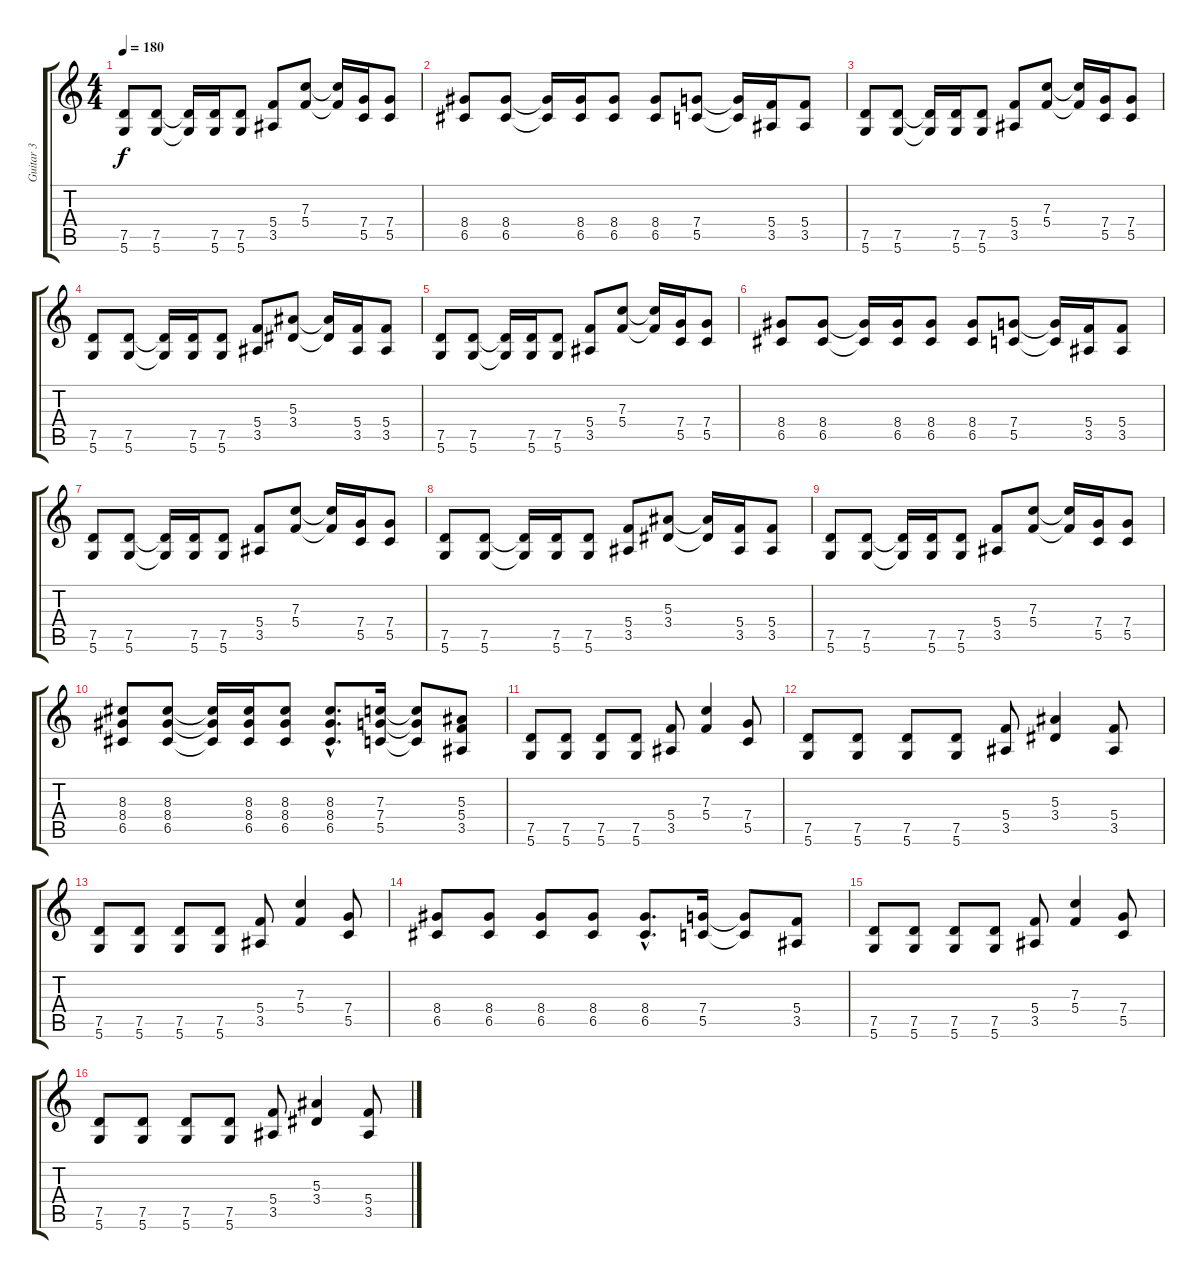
\track ("Guitar 3" "Guitar 3") {instrument distortionguitar}
\staff {score tabs}
\tuning (D4 A3 F3 C3 G2 D2) {hide}
\ts (4 4)
\tempo 180
\clef g2
\ks c
(7.5 5.6).8{dy f} (7.5 5.6).8 (7.5{t} 5.6{t}).16 (7.5 5.6).16 (7.5 5.6).8 (5.4 3.5).8 (7.3 5.4).8 (7.3{t} 5.4{t}).16 (7.4 5.5).16 (7.4 5.5).8 |
(8.4 6.5).8 (8.4 6.5).8 (8.4{t} 6.5{t}).16 (8.4 6.5).16 (8.4 6.5).8 (8.4 6.5).8 (7.4 5.5).8 (7.4{t} 5.5{t}).16 (5.4 3.5).16 (5.4 3.5).8 |
(7.5 5.6).8 (7.5 5.6).8 (7.5{t} 5.6{t}).16 (7.5 5.6).16 (7.5 5.6).8 (5.4 3.5).8 (7.3 5.4).8 (7.3{t} 5.4{t}).16 (7.4 5.5).16 (7.4 5.5).8 |
(7.5 5.6).8 (7.5 5.6).8 (7.5{t} 5.6{t}).16 (7.5 5.6).16 (7.5 5.6).8 (5.4 3.5).8 (5.3 3.4).8 (5.3{t} 3.4{t}).16 (5.4 3.5).16 (5.4 3.5).8 |
(7.5 5.6).8 (7.5 5.6).8 (7.5{t} 5.6{t}).16 (7.5 5.6).16 (7.5 5.6).8 (5.4 3.5).8 (7.3 5.4).8 (7.3{t} 5.4{t}).16 (7.4 5.5).16 (7.4 5.5).8 |
(8.4 6.5).8 (8.4 6.5).8 (8.4{t} 6.5{t}).16 (8.4 6.5).16 (8.4 6.5).8 (8.4 6.5).8 (7.4 5.5).8 (7.4{t} 5.5{t}).16 (5.4 3.5).16 (5.4 3.5).8 |
(7.5 5.6).8 (7.5 5.6).8 (7.5{t} 5.6{t}).16 (7.5 5.6).16 (7.5 5.6).8 (5.4 3.5).8 (7.3 5.4).8 (7.3{t} 5.4{t}).16 (7.4 5.5).16 (7.4 5.5).8 |
(7.5 5.6).8 (7.5 5.6).8 (7.5{t} 5.6{t}).16 (7.5 5.6).16 (7.5 5.6).8 (5.4 3.5).8 (5.3 3.4).8 (5.3{t} 3.4{t}).16 (5.4 3.5).16 (5.4 3.5).8 |
(7.5 5.6).8 (7.5 5.6).8 (7.5{t} 5.6{t}).16 (7.5 5.6).16 (7.5 5.6).8 (5.4 3.5).8 (7.3 5.4).8 (7.3{t} 5.4{t}).16 (7.4 5.5).16 (7.4 5.5).8 |
(8.3 8.4 6.5).8 (8.3 8.4 6.5).8 (8.3{t} 8.4{t} 6.5{t}).16 (8.3 8.4 6.5).16 (8.3 8.4 6.5).8 (8.3{hac} 8.4{hac} 6.5{hac}).8{d} (7.3 7.4 5.5).16 (7.3{t} 7.4{t} 5.5{t}).8 (5.3 5.4 3.5).8 |
(7.5 5.6).8 (7.5 5.6).8 (7.5 5.6).8 (7.5 5.6).8 (5.4 3.5).8 (7.3 5.4).4 (7.4 5.5).8 |
(7.5 5.6).8 (7.5 5.6).8 (7.5 5.6).8 (7.5 5.6).8 (5.4 3.5).8 (5.3 3.4).4 (5.4 3.5).8 |
(7.5 5.6).8 (7.5 5.6).8 (7.5 5.6).8 (7.5 5.6).8 (5.4 3.5).8 (7.3 5.4).4 (7.4 5.5).8 |
(8.4 6.5).8 (8.4 6.5).8 (8.4 6.5).8 (8.4 6.5).8 (8.4{hac} 6.5{hac}).8{d} (7.4 5.5).16 (7.4{t} 5.5{t}).8 (5.4 3.5).8 |
(7.5 5.6).8 (7.5 5.6).8 (7.5 5.6).8 (7.5 5.6).8 (5.4 3.5).8 (7.3 5.4).4 (7.4 5.5).8 |
(7.5 5.6).8 (7.5 5.6).8 (7.5 5.6).8 (7.5 5.6).8 (5.4 3.5).8 (5.3 3.4).4 (5.4 3.5).8
